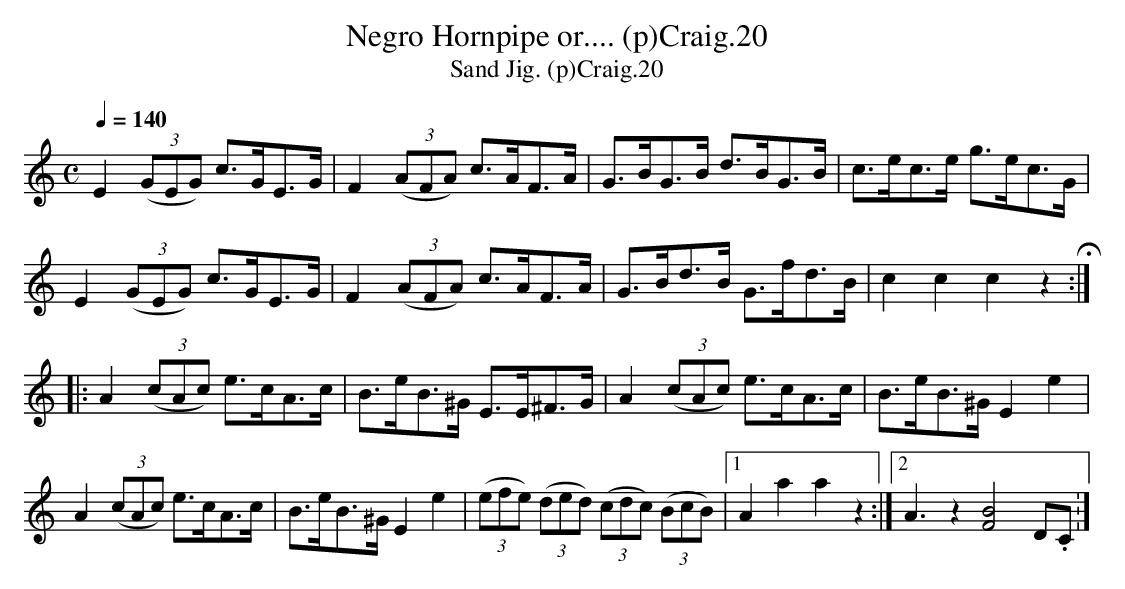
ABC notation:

X:1
T:Negro Hornpipe or.... (p)Craig.20
T:Sand Jig. (p)Craig.20
M:C
L:1/8
Q:1/4=140
K:C
E2 ((3GEG) c>GE>G|F2 ((3AFA) c>AF>A|G>BG>B d>BG>B|c>ec>e g>ec>G|
E2 ((3GEG) c>GE>G|F2 ((3AFA) c>AF>A|G>Bd>B G>fd>B|c2c2c2z2 H:|
|:A2 ((3cAc) e>cA>c|B>eB>^G E>E^F>G|A2 ((3cAc) e>cA>c|B>eB>^G E2e2|
A2 ((3cAc) e>cA>c|B>eB>^G E2e2|((3efe) ((3ded) ((3cdc) ((3BcB)|1A2a2a2z2:|2 A3 z2 [B4F4] D.C.|]
